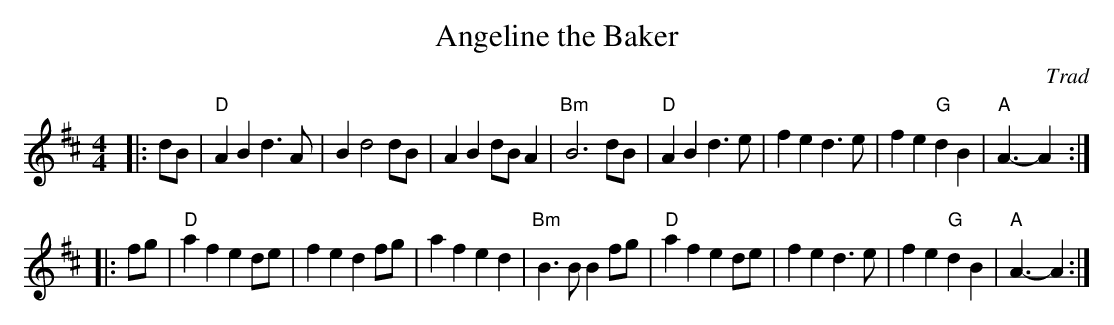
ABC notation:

X:1
T:Angeline the Baker
C:Trad
M:4/4
L:1/8
E:10
K:D
|:dB|"D"A2 B2 d3 A|B2 d4 dB|A2 B2 dB A2|"Bm"B6 dB|\
"D"A2 B2 d3 e|f2 e2 d3 e|f2 e2 "G"d2 B2|"A"A3-A2:|*
|:fg|"D"a2 f2 e2 de|f2 e2 d2 fg|a2 f2 e2 d2|"Bm"B3 B B2 fg|\
"D"a2 f2 e2 de|f2 e2 d3 e|f2 e2 "G"d2 B2|"A"A3-A2:|**
